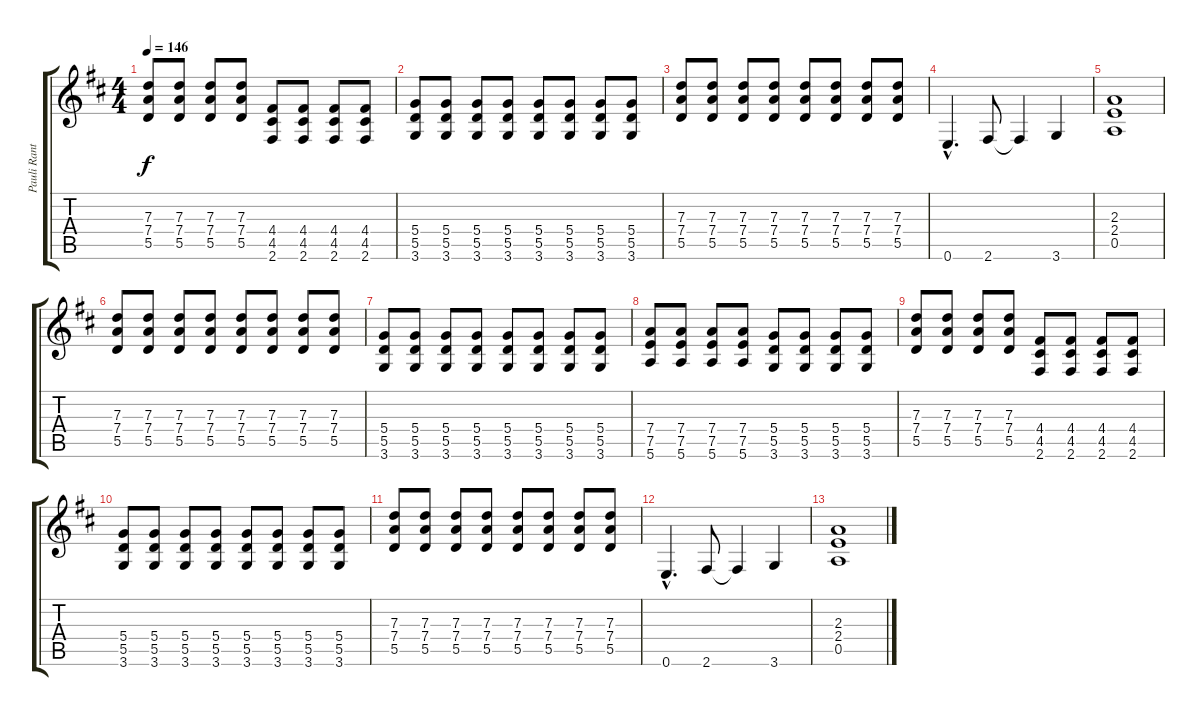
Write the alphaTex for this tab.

\track ("Pauli Rantasalmi" "Pauli Rant") {instrument distortionguitar}
\staff {score tabs}
\tuning (E4 B3 G3 D3 A2 E2) {hide}
\ts (4 4)
\tempo 146
\clef g2
\ks d
(7.3 7.4 5.5).8{dy f} (7.3 7.4 5.5).8 (7.3 7.4 5.5).8 (7.3 7.4 5.5).8 (4.4 4.5 2.6).8 (4.4 4.5 2.6).8 (4.4 4.5 2.6).8 (4.4 4.5 2.6).8 |
(5.4 5.5 3.6).8 (5.4 5.5 3.6).8 (5.4 5.5 3.6).8 (5.4 5.5 3.6).8 (5.4 5.5 3.6).8 (5.4 5.5 3.6).8 (5.4 5.5 3.6).8 (5.4 5.5 3.6).8 |
(7.3 7.4 5.5).8 (7.3 7.4 5.5).8 (7.3 7.4 5.5).8 (7.3 7.4 5.5).8 (7.3 7.4 5.5).8 (7.3 7.4 5.5).8 (7.3 7.4 5.5).8 (7.3 7.4 5.5).8 |
0.6{hac}.4{d} 2.6.8 2.6{t}.4 3.6.4 |
(2.3 2.4 0.5).1 |
(7.3 7.4 5.5).8 (7.3 7.4 5.5).8 (7.3 7.4 5.5).8 (7.3 7.4 5.5).8 (7.3 7.4 5.5).8 (7.3 7.4 5.5).8 (7.3 7.4 5.5).8 (7.3 7.4 5.5).8 |
(5.4 5.5 3.6).8 (5.4 5.5 3.6).8 (5.4 5.5 3.6).8 (5.4 5.5 3.6).8 (5.4 5.5 3.6).8 (5.4 5.5 3.6).8 (5.4 5.5 3.6).8 (5.4 5.5 3.6).8 |
(7.4 7.5 5.6).8 (7.4 7.5 5.6).8 (7.4 7.5 5.6).8 (7.4 7.5 5.6).8 (5.4 5.5 3.6).8 (5.4 5.5 3.6).8 (5.4 5.5 3.6).8 (5.4 5.5 3.6).8 |
(7.3 7.4 5.5).8 (7.3 7.4 5.5).8 (7.3 7.4 5.5).8 (7.3 7.4 5.5).8 (4.4 4.5 2.6).8 (4.4 4.5 2.6).8 (4.4 4.5 2.6).8 (4.4 4.5 2.6).8 |
(5.4 5.5 3.6).8 (5.4 5.5 3.6).8 (5.4 5.5 3.6).8 (5.4 5.5 3.6).8 (5.4 5.5 3.6).8 (5.4 5.5 3.6).8 (5.4 5.5 3.6).8 (5.4 5.5 3.6).8 |
(7.3 7.4 5.5).8 (7.3 7.4 5.5).8 (7.3 7.4 5.5).8 (7.3 7.4 5.5).8 (7.3 7.4 5.5).8 (7.3 7.4 5.5).8 (7.3 7.4 5.5).8 (7.3 7.4 5.5).8 |
0.6{hac}.4{d} 2.6.8 2.6{t}.4 3.6.4 |
(2.3 2.4 0.5).1
